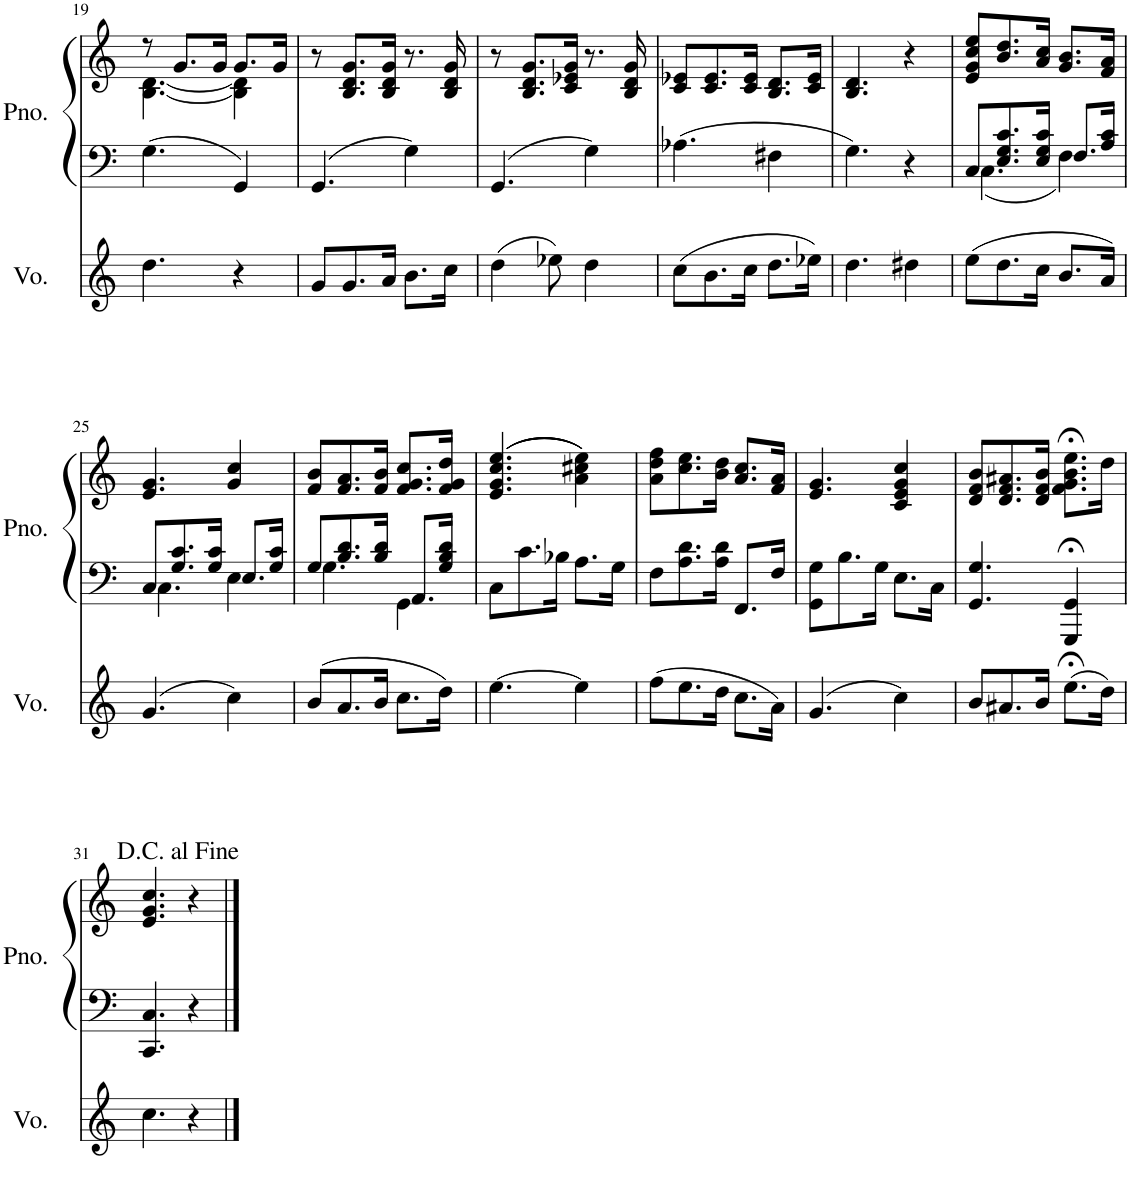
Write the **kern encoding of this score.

**kern	**kern	**kern
*part2	*part1	*part1
*staff3	*staff2	*staff1
*I"Voz	*I"Piano	*
*I'Vo.	*I'Pno.	*
!!LO:PB:g=z
*clefG2	*clefF4	*clefG2
*k[]	*k[]	*k[]
*M5/8	*M5/8	*M5/8
=19	=19	=19
*	*	*^
4.dd\	4.G\	8r	[4.B\ [4.d\
.	.	8.g/L	.
.	.	16g/Jk	.
4r	4GG/	8.g/L	4B\] 4d\]
.	.	16g/Jk	.
*	*	*v	*v
=20	=20	=20
8g/L	4.GG/	8r
8.g/	.	8.B/ 8.d/ 8.g/L
16a/Jk	.	16B/ 16d/ 16g/Jk
8.b\L	4G\	8.r
16cc\Jk	.	16B/ 16d/ 16g/
=21	=21	=21
(4dd\	4.GG/	8r
.	.	8.B/ 8.d/ 8.g/L
8ee-X\)	.	.
.	.	16c/ 16e-X/ 16g/Jk
4dd\	4G\	8.r
.	.	16B/ 16d/ 16g/
=22	=22	=22
(8cc\L	4.A-X\	8c/ 8e-X/L
8.b\	.	8.c/ 8.e-/
16cc\Jk	.	16c/ 16e-/Jk
8.dd\L	4F#X\	8.B/ 8.d/L
16ee-X\Jk)	.	16c/ 16e-/Jk
=23	=23	=23
4.dd\	4.G\	4.B/ 4.d/
4dd#X\	4r	4r
=24	=24	=24
*	*^	*
(8ee\L	8C/L	4.C\	8e/ 8g/ 8cc/ 8ee/L
8.dd\	8.E/ 8.G/ 8.c/	.	8.b/ 8.dd/
16cc\Jk	16E/ 16G/ 16c/Jk	.	16a/ 16cc/Jk
8.b/L	8.F/L	4F\	8.g/ 8.b/L
16a/Jk)	16A/ 16c/Jk	.	16f/ 16a/Jk
!!LO:LB:g=z
=25	=25	=25	=25
(4.g/	8C/L	4.C\	4.e/ 4.g/
.	8.G/ 8.c/	.	.
.	16G/ 16c/Jk	.	.
4cc\)	8.E/L	4E\	4g/ 4cc/
.	16G/ 16c/Jk	.	.
=26	=26	=26	=26
(8b/L	8G/L	4.G\	8f/ 8b/L
8.a/	8.B/ 8.d/	.	8.f/ 8.a/
16b/Jk	16B/ 16d/Jk	.	16f/ 16b/Jk
8.cc\L	8.AA/L	4GG\	8.f/ 8.g/ 8.cc/L
16dd\Jk)	16G/ 16B/ 16d/Jk	.	16f/ 16g/ 16dd/Jk
*	*v	*v	*
=27	=27	=27
[4.ee\	8C\L	(((4.e/ 4.g/ 4.cc/ 4.ee/
.	8.c\	.
.	16B-X\Jk	.
4ee\]	8.A\L	4a\ 4cc#X\ 4ee\)))
.	16G\Jk	.
=28	=28	=28
(8ff\L	8F\L	8a\ 8dd\ 8ff\L
8.ee\	8.A\ 8.d\	8.cc\ 8.ee\
16dd\Jk	16A\ 16d\Jk	16b\ 16dd\Jk
8.cc\L	8.FF/L	8.a/ 8.cc/L
16a\Jk)	16F/Jk	16f/ 16a/Jk
=29	=29	=29
(4.g/	8GG\ 8G\L	4.e/ 4.g/
.	8.B\	.
.	16G\Jk	.
4cc\)	8.E\L	4c/ 4e/ 4g/ 4cc/
.	16C\Jk	.
=30	=30	=30
8b/L	4.GG/ 4.G/	8d/ 8f/ 8b/L
8.a#X/	.	8.d/ 8.f/ 8.a#X/
16b/Jk	.	16d/ 16f/ 16b/Jk
(8.ee;<\L	4GGG/;< 4GG/;<	8.f\;< 8.g\;< 8.b\;< 8.ee\;<L
16dd\Jk)	.	16dd\Jk
!!LO:LB:g=z
=31	=31	=31
4.cc\	4.CC/ 4.C/	4.e/ 4.g/ 4.cc/
4r	4r	4r
==	==	==
*-	*-	*-
